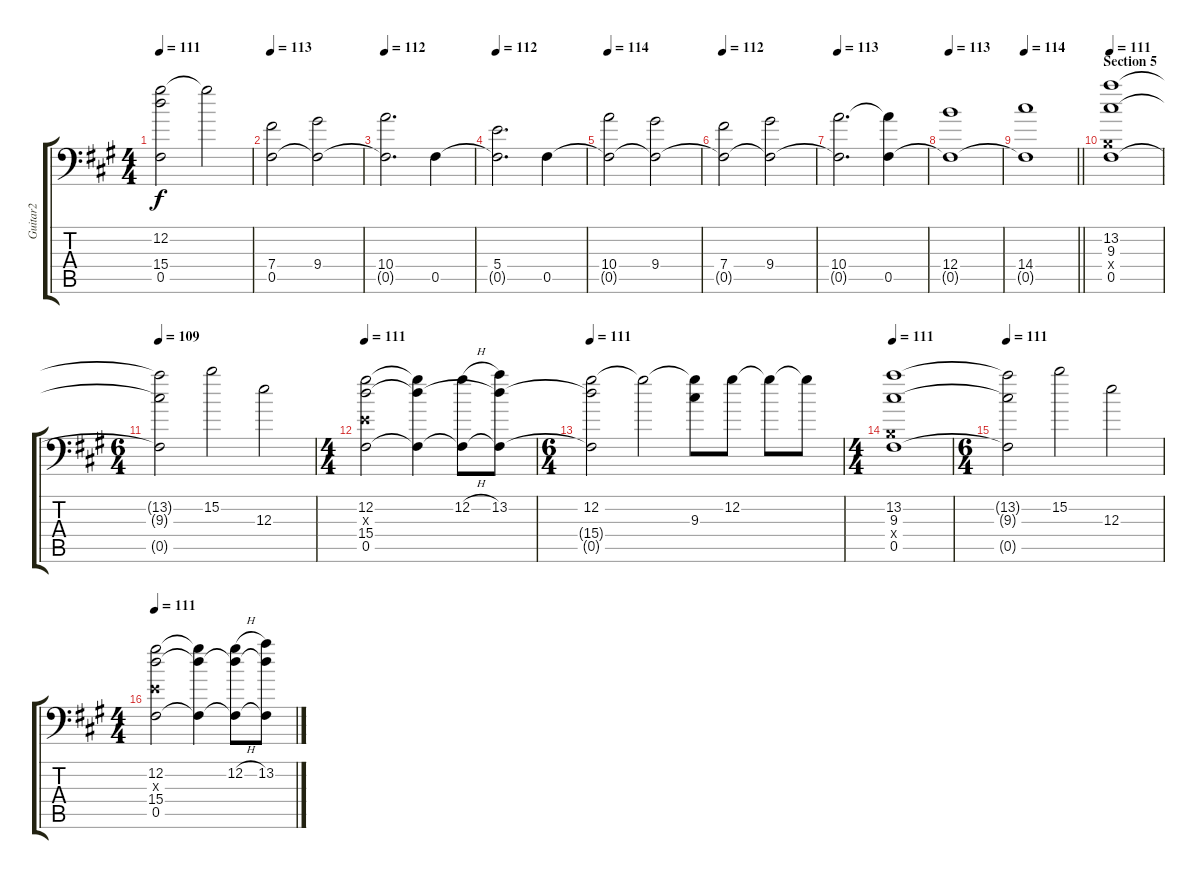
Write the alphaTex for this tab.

\track ("Guitar2" "Guitar2") {instrument overdrivenguitar}
\staff {score tabs}
\tuning (B3 Ab3 E3 B2 Gb2 Gb1) {hide}
\ts (4 4)
\tempo 111
\clef f4
\ks f#minor
(12.2 15.4{t} 0.5{t}).2{dy f} 12.2{t}.2 |
\tempo 113
(7.4 0.5).2 (9.4 0.5{t}).2 |
\tempo 112
(10.4 0.5{t}).2{d} 0.5.4 |
\tempo 112
(5.4 0.5{t}).2{d} 0.5.4 |
\tempo 114
(10.4 0.5{t}).2 (9.4 0.5{t}).2 |
\tempo 112
(7.4 0.5{t}).2 (9.4 0.5{t}).2 |
\tempo 113
(10.4 0.5{t}).2{d} (10.4{t} 0.5).4 |
\tempo 113
(12.4 0.5{t}).1 |
\tempo 114
\barLineRight lightlight
(14.4 0.5{t}).1 |
\section ("" "Section 5")
\tempo 111
(13.2 9.3 0.4{x} 0.5).1 |
\ts (6 4)
\tempo 109
(13.2{t} 9.3{t} 0.5{t}).2 15.2.2 12.3.2 |
\ts (4 4)
\tempo 111
(12.2 0.3{x} 15.4 0.5).2 (12.2{t} 15.4{t} 0.5{t}).4 (12.2{h} 0.5{t}).8 (13.2 15.4{t} 0.5{t}).8 |
\ts (6 4)
\tempo 111
(12.2 15.4{t} 0.5{t}).2 12.2{t}.2 (12.2{t} 9.3).8 12.2.8 12.2{t}.8 12.2{t}.8 |
\ts (4 4)
\tempo 111
(13.2 9.3 0.4{x} 0.5).1 |
\ts (6 4)
\tempo 111
(13.2{t} 9.3{t} 0.5{t}).2 15.2.2 12.3.2 |
\ts (4 4)
\tempo 111
(12.2 0.3{x} 15.4 0.5).2 (12.2{t} 15.4{t} 0.5{t}).4 (12.2{h} 15.4{t} 0.5{t}).8 (13.2 15.4{t} 0.5{t}).8
